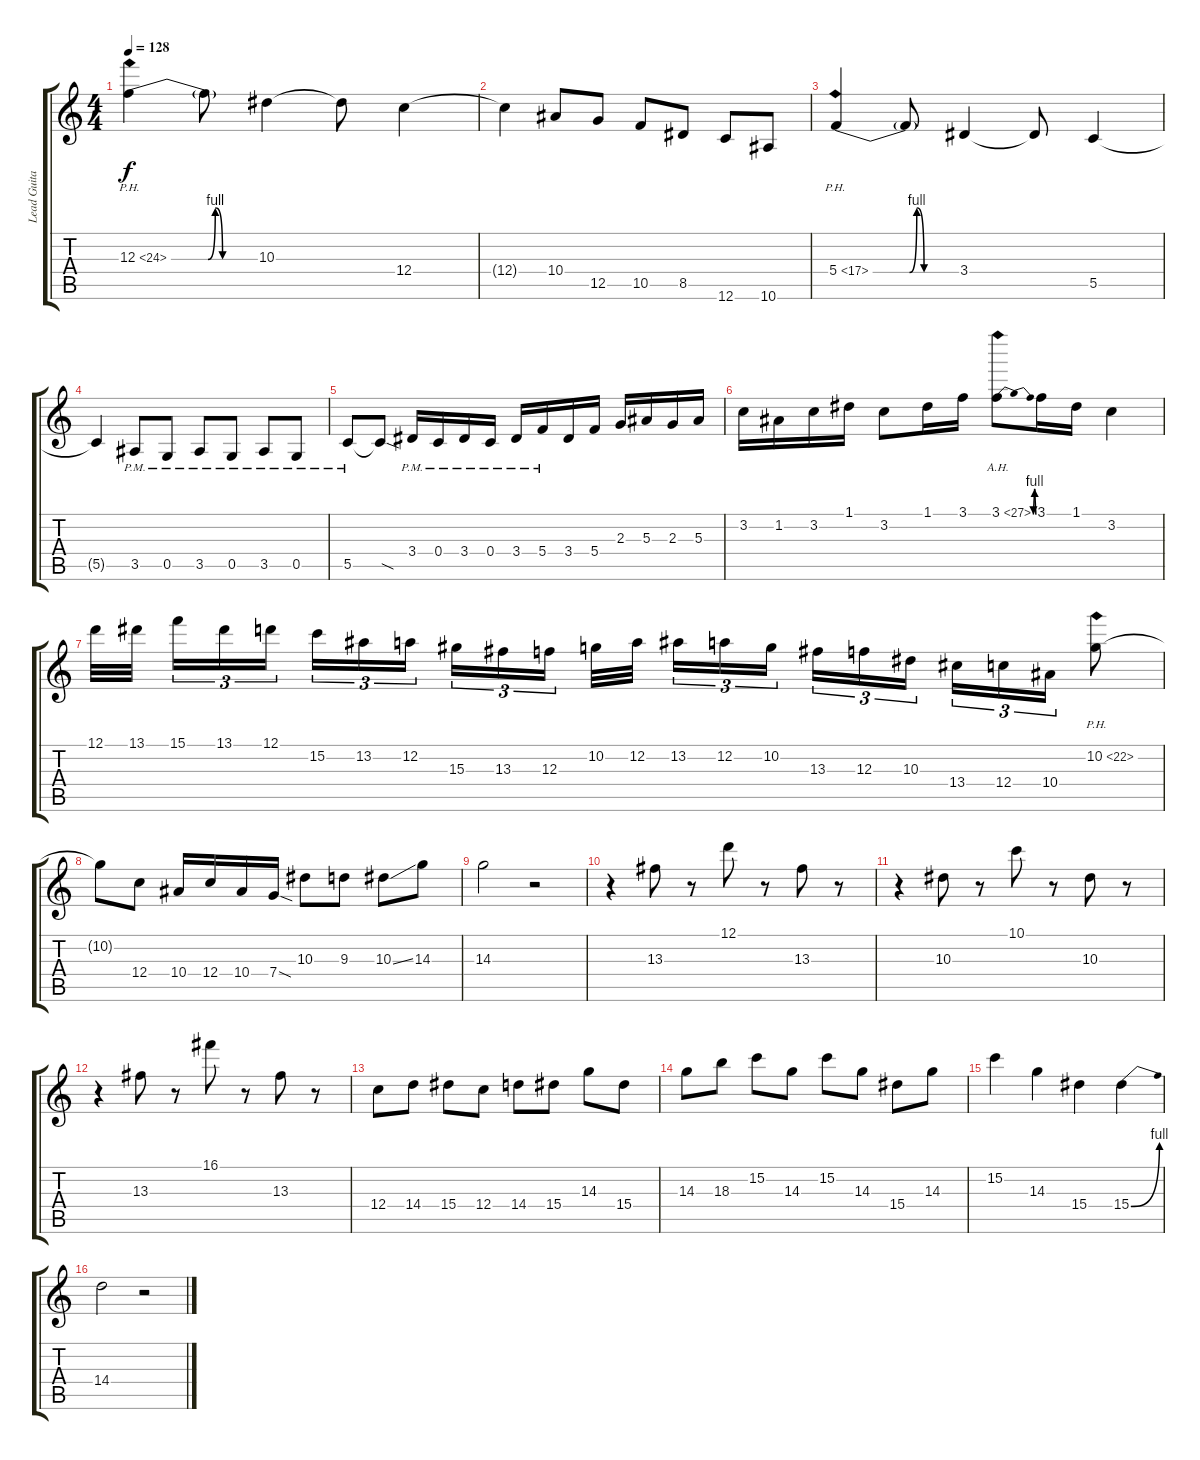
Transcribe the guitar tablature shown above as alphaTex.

\track ("Lead Guitar" "Lead Guita") {instrument distortionguitar}
\staff {score tabs}
\tuning (D4 A3 F3 C3 G2 C2) {hide}
\ts (4 4)
\tempo 128
\clef g2
\ks c
12.3{be (custom 0 0 25 0 30 4 35 0 60 0) ph 12}.4{dy f} 12.3{t}.8 10.3.4 10.3{t}.8 12.4.4 |
12.4{t}.4 10.4.8 12.5.8 10.5.8 8.5.8 12.6.8 10.6.8 |
5.4{be (custom 0 0 25 0 30 4 35 0 60 0) ph 12}.4 5.4{t}.8 3.4.4 3.4{t}.8 5.5.4 |
5.5{t}.4 3.5{pm}.8 0.5{pm}.8 3.5{pm}.8 0.5{pm}.8 3.5{pm}.8 0.5{pm}.8 |
5.5{pm}.8 5.5{sod t}.8 3.4{pm}.16 0.4{pm}.16 3.4{pm}.16 0.4{pm}.16 3.4{pm}.16 5.4{pm}.16 3.4.16 5.4.16 2.3.16 5.3.16 2.3.16 5.3.16 |
3.2.16 1.2.16 3.2.16 1.1.16 3.2.8 1.1.16 3.1.16 3.1{be (bendrelease 0 0 30 4 30 4 60 0) ah 24}.8 3.1.16 1.1.16 3.2.4 |
12.1.32 13.1.32{beam splitsecondary} 15.1.16{tu (3 2)} 13.1.16{tu (3 2)} 12.1.16{tu (3 2) beam splitsecondary} 15.2.16{tu (3 2)} 13.2.16{tu (3 2)} 12.2.16{tu (3 2) beam splitsecondary} 15.3.16{tu (3 2)} 13.3.16{tu (3 2)} 12.3.16{tu (3 2) beam splitsecondary} 10.2.32 12.2.32 13.2.16{tu (3 2)} 12.2.16{tu (3 2)} 10.2.16{tu (3 2) beam splitsecondary} 13.3.16{tu (3 2)} 12.3.16{tu (3 2)} 10.3.16{tu (3 2)} 13.4.16{tu (3 2)} 12.4.16{tu (3 2)} 10.4.16{tu (3 2)} 10.2{ph 12}.8 |
10.2{t}.8 12.4.8 10.4.16 12.4.16 10.4.16 7.4{sod}.16 10.3.8 9.3.8 10.3{ss}.8 14.3.8 |
14.3.2 r.2 |
r.4{instrument electricguitarclean} 13.3.8 r.8 12.1.8 r.8 13.3.8 r.8 |
r.4 10.3.8 r.8 10.1.8 r.8 10.3.8 r.8 |
r.4 13.3.8 r.8 16.1.8 r.8 13.3.8 r.8 |
12.4.8 14.4.8 15.4.8 12.4.8 14.4.8 15.4.8 14.3.8 15.4.8 |
14.3.8 18.3.8 15.2.8 14.3.8 15.2.8 14.3.8 15.4.8 14.3.8 |
15.2.4 14.3.4 15.4.4 15.4{be (bend 0 0 60 4)}.4 |
14.4.2 r.2
